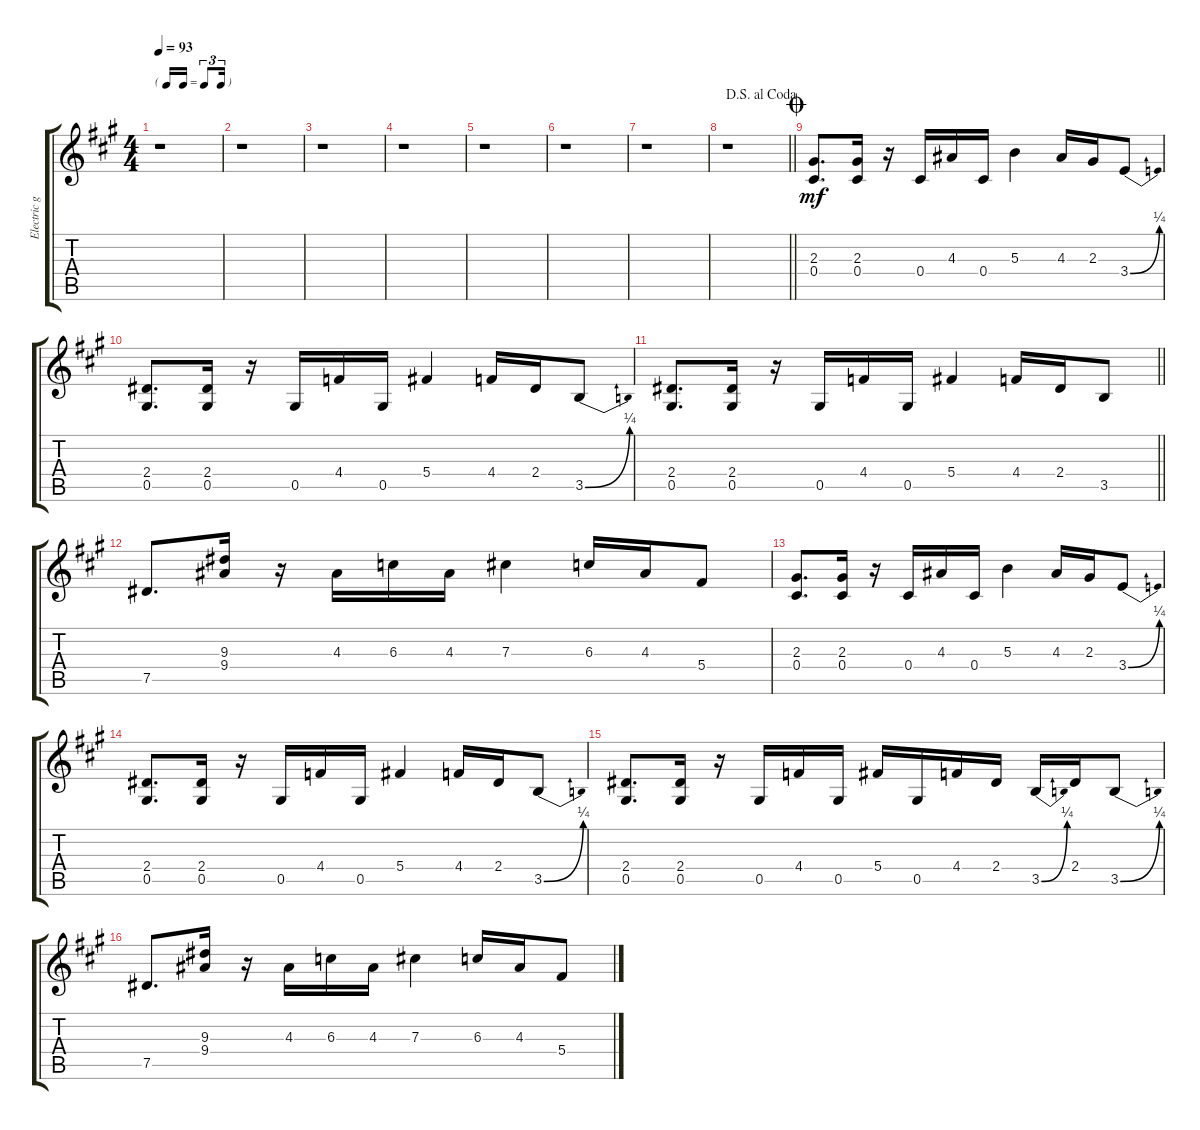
\track ("Electric gtr.(Clean Tone)" "Electric g") {instrument electricguitarclean}
\staff {score tabs}
\tuning (Eb4 Bb3 Gb3 Db3 Ab2 Eb2) {hide}
\ts (4 4)
\tf triplet16th
\tempo 93
\clef g2
\ks a
r.1{dy f} |
r.1 |
r.1 |
r.1 |
r.1 |
r.1 |
r.1 |
\jump dalsegnoalcoda
\barLineRight lightlight
r.1 |
\jump coda
(2.3 0.4).8{d dy mf} (2.3 0.4).16 r.16 0.4.16 4.3.16 0.4.16 5.3.4 4.3.16 2.3.16 3.4{be (bend 0 0 60 1)}.8 |
(2.4 0.5).8{d} (2.4 0.5).16 r.16 0.5.16 4.4.16 0.5.16 5.4.4 4.4.16 2.4.16 3.5{be (bend 0 0 60 1)}.8 |
\barLineRight lightlight
(2.4 0.5).8{d} (2.4 0.5).16 r.16 0.5.16 4.4.16 0.5.16 5.4.4 4.4.16 2.4.16 3.5.8 |
7.5.8{d} (9.3 9.4).16 r.16 4.3.16 6.3.16 4.3.16 7.3.4 6.3.16 4.3.16 5.4.8 |
(2.3 0.4).8{d} (2.3 0.4).16 r.16 0.4.16 4.3.16 0.4.16 5.3.4 4.3.16 2.3.16 3.4{be (bend 0 0 60 1)}.8 |
(2.4 0.5).8{d} (2.4 0.5).16 r.16 0.5.16 4.4.16 0.5.16 5.4.4 4.4.16 2.4.16 3.5{be (bend 0 0 60 1)}.8 |
(2.4 0.5).8{d} (2.4 0.5).16 r.16 0.5.16 4.4.16 0.5.16 5.4.16 0.5.16 4.4.16 2.4.16 3.5{be (bend 0 0 60 1)}.16 2.4.16 3.5{be (bend 0 0 60 1)}.8 |
7.5.8{d} (9.3 9.4).16 r.16 4.3.16 6.3.16 4.3.16 7.3.4 6.3.16 4.3.16 5.4.8
